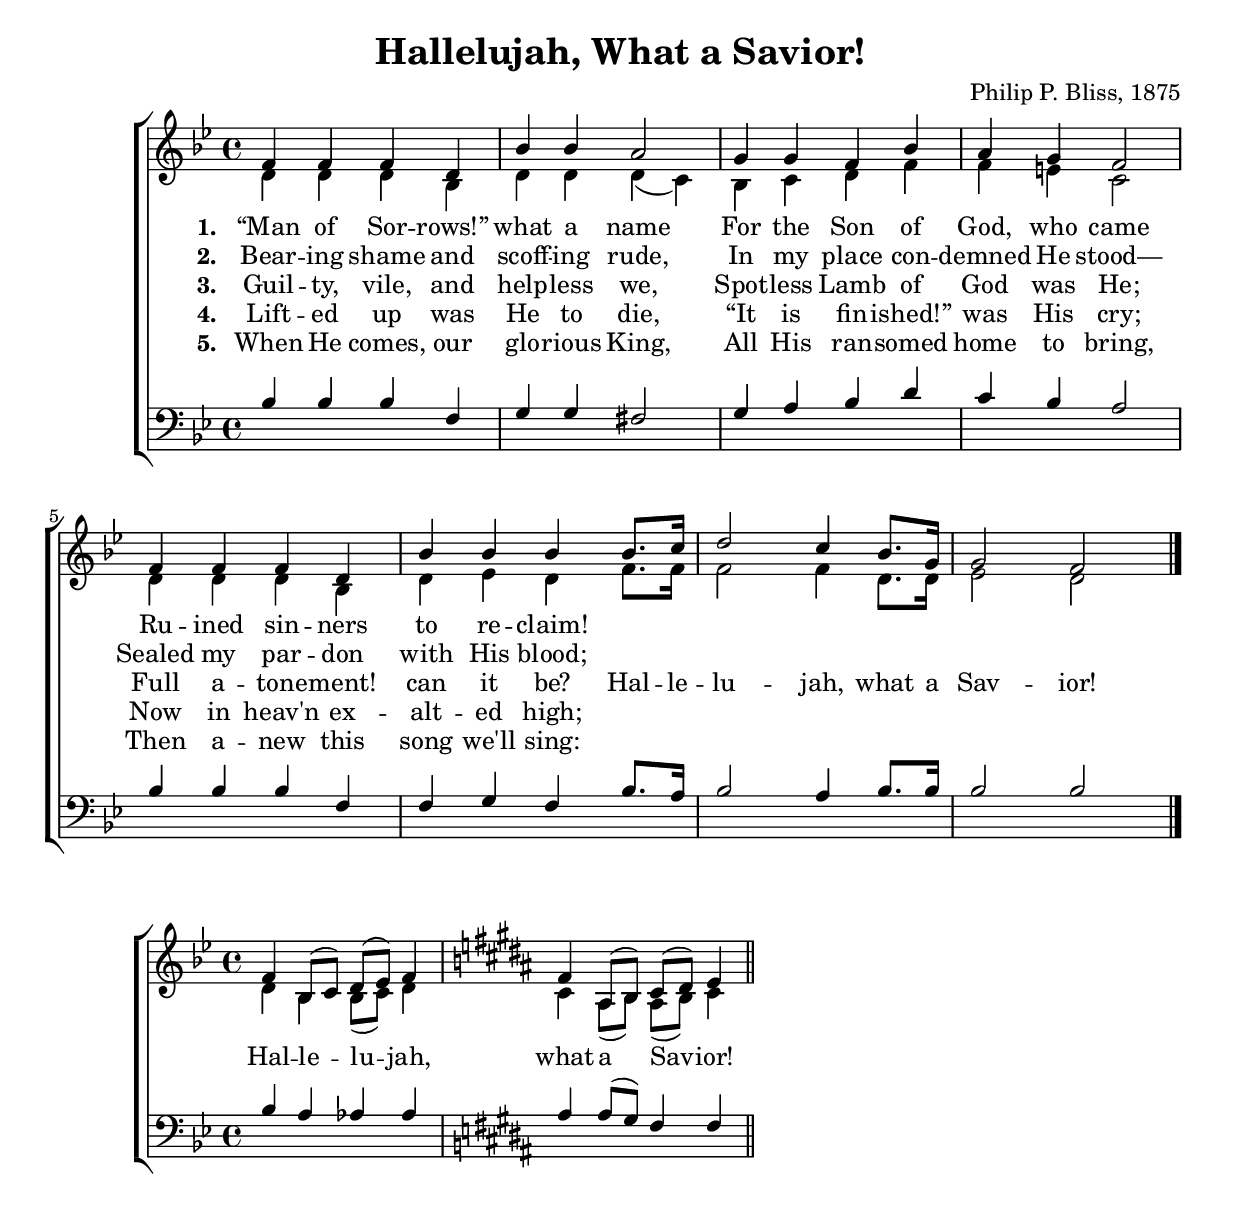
% Based on https://hymnary.org/page/fetch/CEL1997/303/high

\version "2.24.4"
\language "english"

\header {
  title = "Hallelujah, What a Savior!"
  composer = "Philip P. Bliss, 1875"
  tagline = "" % Suppress "Music Engraving by Lilypond"
}

soprano = \relative f' {
  \key bf \major
  f4 f f d | bf' bf a2 |
  g4 g f bf | a g f2 |
  f4 f f d | bf' bf bf

  bf8. c16 | d2 c4 bf8. g16 | g2 f \bar "|."
}

alto = \relative c' {
  d4 d d bf | d d d( c) |
  bf c d f | f e c2 |
  d4 d d bf | d ef d

  f8. f16 | f2 f4 d8. d16 | ef2 d |
}

baritone = \relative c' {
  \clef bass
  \key bf \major
  bf4 bf bf f | g g fs2 |
  g4 a bf d | c bf a2 |
  bf4 bf bf f | f g f

  bf8. a16 | bf2 a4 bf8. bf16 | bf2 bf |
}

sopTransition = \relative f' {
    \key bf \major
    f4 bf,8( c) d( ef) f4 |
    \key b \major
    fs4 as,8( b) cs( ds) e4 \bar "||"
}

altoTransition = \relative d' {
    \key bf \major
    d4 bf bf8( c) d4 |
    \key b \major
    cs4 as8( b) as( b) cs4 |
}

bariTransition = \relative bf {
    \key bf \major
    bf4 a af af |
    \key b \major
    as as8( gs) fs4 fs |
}

verseOne = \lyricmode {
  \set stanza = "1. "
  “Man of Sor -- rows!” what a name
  For the Son of God, who came
  Ru -- ined sin -- ners to re -- claim!
}

verseTwo = \lyricmode {
  \set stanza = "2. "
  Bear -- ing shame and scoff -- ing rude,
  In my place con -- demned He stood—
  Sealed my par -- don with His blood;
}

verseThree = \lyricmode {
  \set stanza = "3. "
  Guil -- ty, vile, and help -- less we,
  Spot -- less Lamb of God was He;
  Full a -- tone -- ment! can it be?
}

verseFour = \lyricmode {
  \set stanza = "4. "
  Lift -- ed up was He to die,
  “It is fin -- ished!” was His cry;
  Now in heav'n ex -- alt -- ed high;
}

verseFive = \lyricmode {
  \set stanza = "5. "
  When He comes, our glo -- rious King,
  All His ran -- somed home to bring,
  Then a -- new this song we'll sing:
}

refrain = \lyricmode {
  Hal -- le -- lu -- jah, what a Sav -- ior!
}

\score {
  <<
    \new ChoirStaff <<
      \new Staff = "soprano" <<
        \new Voice = "soprano" { \voiceOne \soprano }
        \new Lyrics \lyricsto soprano { \verseOne }
        \new Lyrics \lyricsto soprano { \verseTwo }
        \new Lyrics \lyricsto soprano { \verseThree \refrain }
        \new Lyrics \lyricsto soprano { \verseFour }
        \new Lyrics \lyricsto soprano { \verseFive }
        \new Voice = "alto" { \voiceTwo \alto }
      >>
      \new Staff = "baritone" <<
        \new Voice = "baritone" { \voiceThree \baritone }
      >>
    >>
  >>
  \layout { }
}

% Optional modulation between verses four and five
\score {
  <<
    \new ChoirStaff <<
      \new Staff = "sopTransition" <<
        \new Voice = "sopTransition" { \voiceOne \sopTransition }
        \new Lyrics \lyricsto sopTransition { \refrain }
        \new Voice = "altoTransition" { \voiceTwo \altoTransition }
      >>
      \new Staff = "bariTransition" <<
        \clef bass
        \new Voice = "bariTransition" { \voiceThree \bariTransition }
      >>
    >>
  >>
  \layout { }
}
